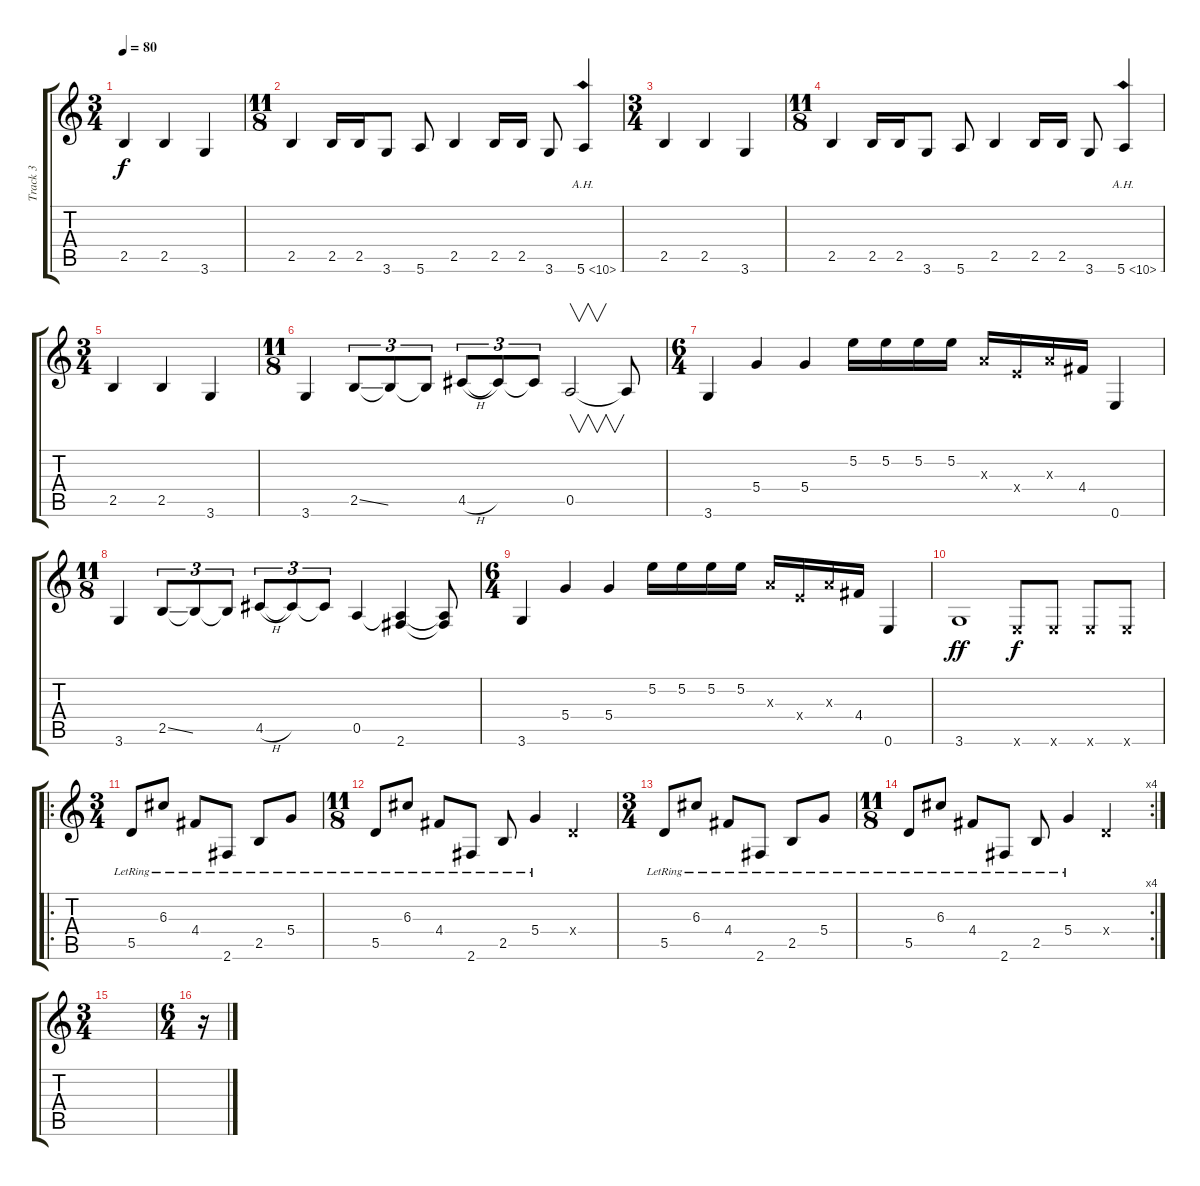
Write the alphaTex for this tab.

\track ("Track 3" "Track 3") {instrument electricguitarclean}
\staff {score tabs}
\tuning (E4 B3 G3 D3 A2 E2) {hide}
\ts (3 4)
\tempo 80
\clef g2
\ks c
2.5.4{dy f} 2.5.4 3.6.4 |
\ts (11 8)
2.5.4 2.5.16 2.5.16 3.6.8 5.6.8 2.5.4 2.5.16 2.5.16 3.6.8 5.6{ah 5}.4 |
\ts (3 4)
2.5.4 2.5.4 3.6.4 |
\ts (11 8)
2.5.4 2.5.16 2.5.16 3.6.8 5.6.8 2.5.4 2.5.16 2.5.16 3.6.8 5.6{ah 5}.4 |
\ts (3 4)
2.5.4 2.5.4 3.6.4 |
\ts (11 8)
3.6.4 2.5{ss}.8{tu (3 2)} 2.5{t}.8{tu (3 2)} 2.5{t}.8{tu (3 2)} 4.5{h}.8{tu (3 2)} 4.5{t}.8{tu (3 2)} 4.5{t}.8{tu (3 2)} 0.5.2{v} 0.5{t}.8 |
\ts (6 4)
3.6.4 5.4.4 5.4.4 5.2.16 5.2.16 5.2.16 5.2.16 2.3{x}.16 2.4{x}.16 2.3{x}.16 4.4.16 0.6.4 |
\ts (11 8)
3.6.4 2.5{ss}.8{tu (3 2)} 2.5{t}.8{tu (3 2)} 2.5{t}.8{tu (3 2)} 4.5{h}.8{tu (3 2)} 4.5{t}.8{tu (3 2)} 4.5{t}.8{tu (3 2)} 0.5.4 (0.5{t} 2.6).4 (0.5{t} 2.6{t}).8 |
\ts (6 4)
3.6.4 5.4.4 5.4.4 5.2.16 5.2.16 5.2.16 5.2.16 2.3{x}.16 2.4{x}.16 2.3{x}.16 4.4.16 0.6.4 |
3.6.1{dy ff} 0.6{x}.8{dy f} 0.6{x}.8 0.6{x}.8 0.6{x}.8 |
\ro
\ts (3 4)
5.5{lr}.8 6.3{lr}.8 4.4{lr}.8 2.6{lr}.8 2.5{lr}.8 5.4{lr}.8 |
\ts (11 8)
5.5{lr}.8 6.3{lr}.8 4.4{lr}.8 2.6{lr}.8 2.5{lr}.8 5.4{lr}.4 0.4{x}.2 |
\ts (3 4)
5.5{lr}.8 6.3{lr}.8 4.4{lr}.8 2.6{lr}.8 2.5{lr}.8 5.4{lr}.8 |
\rc 4
\ts (11 8)
5.5{lr}.8 6.3{lr}.8 4.4{lr}.8 2.6{lr}.8 2.5{lr}.8 5.4{lr}.4 0.4{x}.2 |
\ts (3 4)
|
\ts (6 4)
r.16
